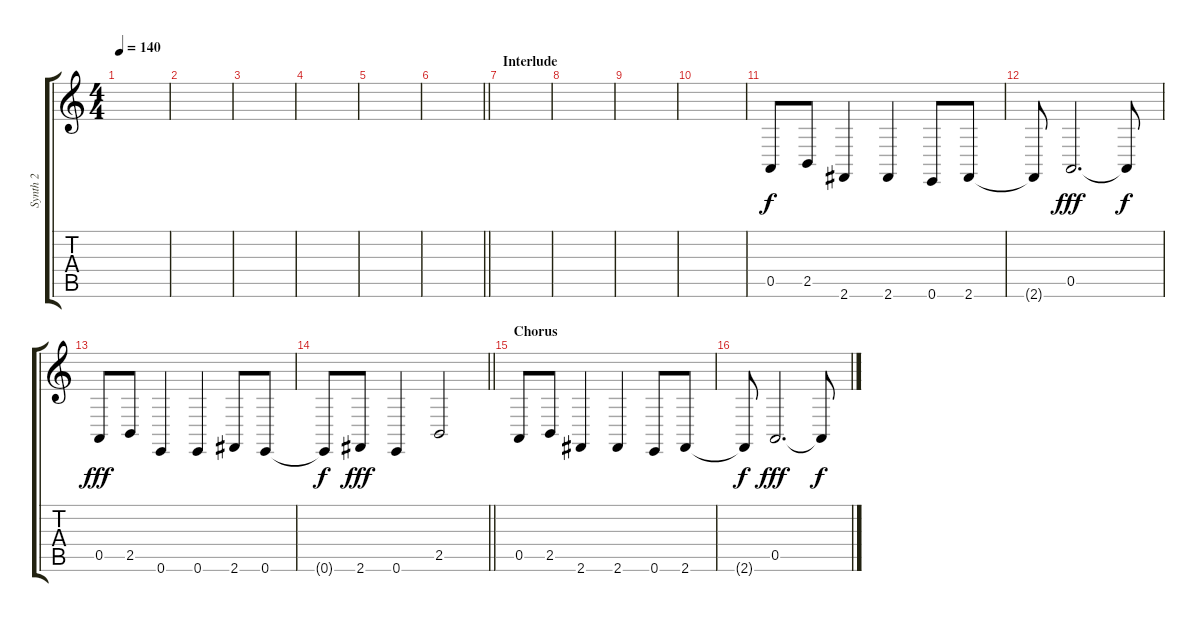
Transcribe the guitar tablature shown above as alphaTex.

\track ("Synth 2" "Synth 2") {instrument lead2sawtooth}
\staff {score tabs}
\tuning (E4 B3 G3 D3 A2 E2) {hide}
\ts (4 4)
\tempo 140
\clef g2
\ks c
|
|
|
|
|
\barLineRight lightlight
|
\section ("" "Interlude")
|
|
|
|
0.5.8 2.5.8 2.6.4 2.6.4 0.6.8 2.6.8 |
2.6{t}.8{dy f} 0.5.2{d dy fff} 0.5{t}.8{dy f} |
0.5.8{dy fff} 2.5.8 0.6.4 0.6.4 2.6.8 0.6.8 |
\barLineRight lightlight
0.6{t}.8{dy f} 2.6.8{dy fff} 0.6.4 2.5.2 |
\section ("" "Chorus")
0.5.8 2.5.8 2.6.4 2.6.4 0.6.8 2.6.8 |
2.6{t}.8{dy f} 0.5.2{d dy fff} 0.5{t}.8{dy f}
